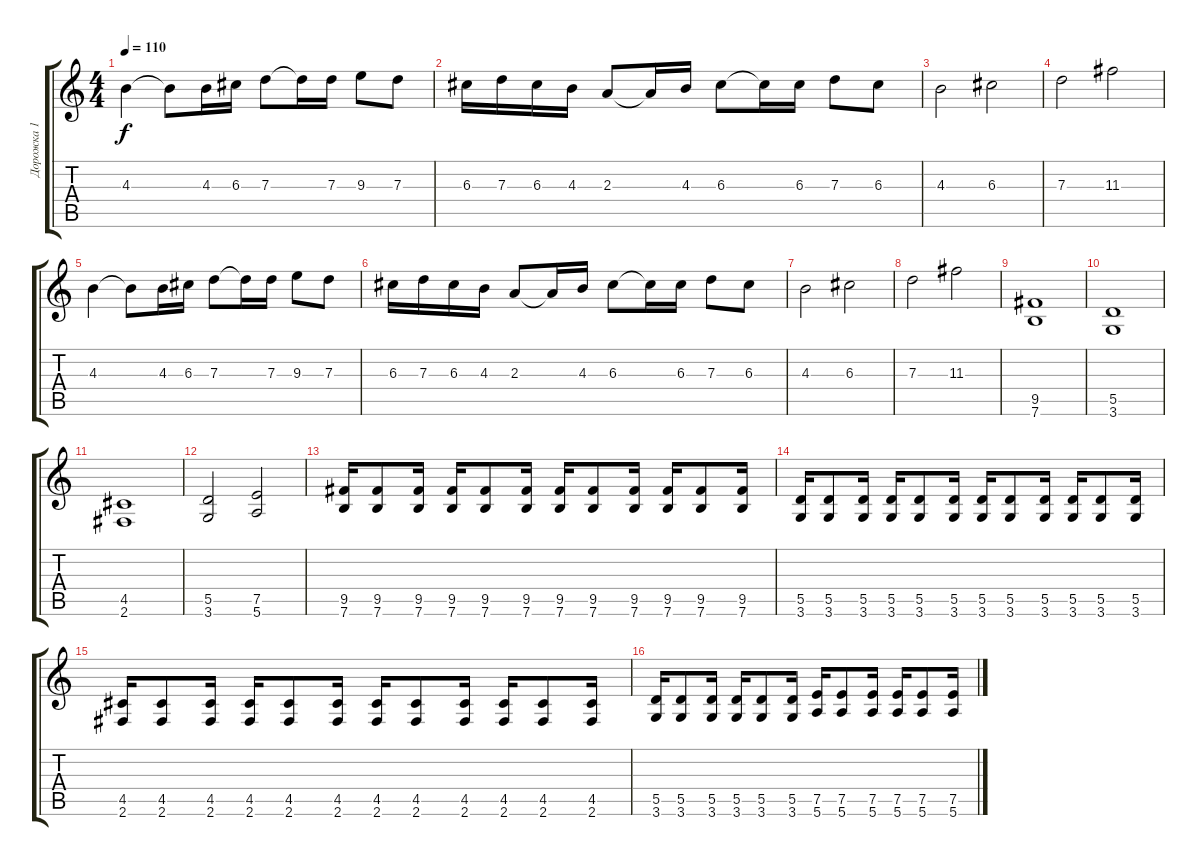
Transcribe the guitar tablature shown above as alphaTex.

\track ("Дорожка 1" "Дорожка 1") {instrument overdrivenguitar}
\staff {score tabs}
\tuning (E4 B3 G3 D3 A2 E2) {hide}
\ts (4 4)
\tempo 110
\clef g2
\ks c
4.3.4{dy f} 4.3{t}.8 4.3.16 6.3.16 7.3.8 7.3{t}.16 7.3.16 9.3.8 7.3.8 |
6.3.16 7.3.16 6.3.16 4.3.16 2.3.8 2.3{t}.16 4.3.16 6.3.8 6.3{t}.16 6.3.16 7.3.8 6.3.8 |
4.3.2 6.3.2 |
7.3.2 11.3.2 |
4.3.4 4.3{t}.8 4.3.16 6.3.16 7.3.8 7.3{t}.16 7.3.16 9.3.8 7.3.8 |
6.3.16 7.3.16 6.3.16 4.3.16 2.3.8 2.3{t}.16 4.3.16 6.3.8 6.3{t}.16 6.3.16 7.3.8 6.3.8 |
4.3.2 6.3.2 |
7.3.2 11.3.2 |
(9.5 7.6).1 |
(5.5 3.6).1 |
(4.5 2.6).1 |
(5.5 3.6).2 (7.5 5.6).2 |
(9.5 7.6).16 (9.5 7.6).8 (9.5 7.6).16 (9.5 7.6).16 (9.5 7.6).8 (9.5 7.6).16 (9.5 7.6).16 (9.5 7.6).8 (9.5 7.6).16 (9.5 7.6).16 (9.5 7.6).8 (9.5 7.6).16 |
(5.5 3.6).16 (5.5 3.6).8 (5.5 3.6).16 (5.5 3.6).16 (5.5 3.6).8 (5.5 3.6).16 (5.5 3.6).16 (5.5 3.6).8 (5.5 3.6).16 (5.5 3.6).16 (5.5 3.6).8 (5.5 3.6).16 |
(4.5 2.6).16 (4.5 2.6).8 (4.5 2.6).16 (4.5 2.6).16 (4.5 2.6).8 (4.5 2.6).16 (4.5 2.6).16 (4.5 2.6).8 (4.5 2.6).16 (4.5 2.6).16 (4.5 2.6).8 (4.5 2.6).16 |
(5.5 3.6).16 (5.5 3.6).8 (5.5 3.6).16 (5.5 3.6).16 (5.5 3.6).8 (5.5 3.6).16 (7.5 5.6).16 (7.5 5.6).8 (7.5 5.6).16 (7.5 5.6).16 (7.5 5.6).8 (7.5 5.6).16
